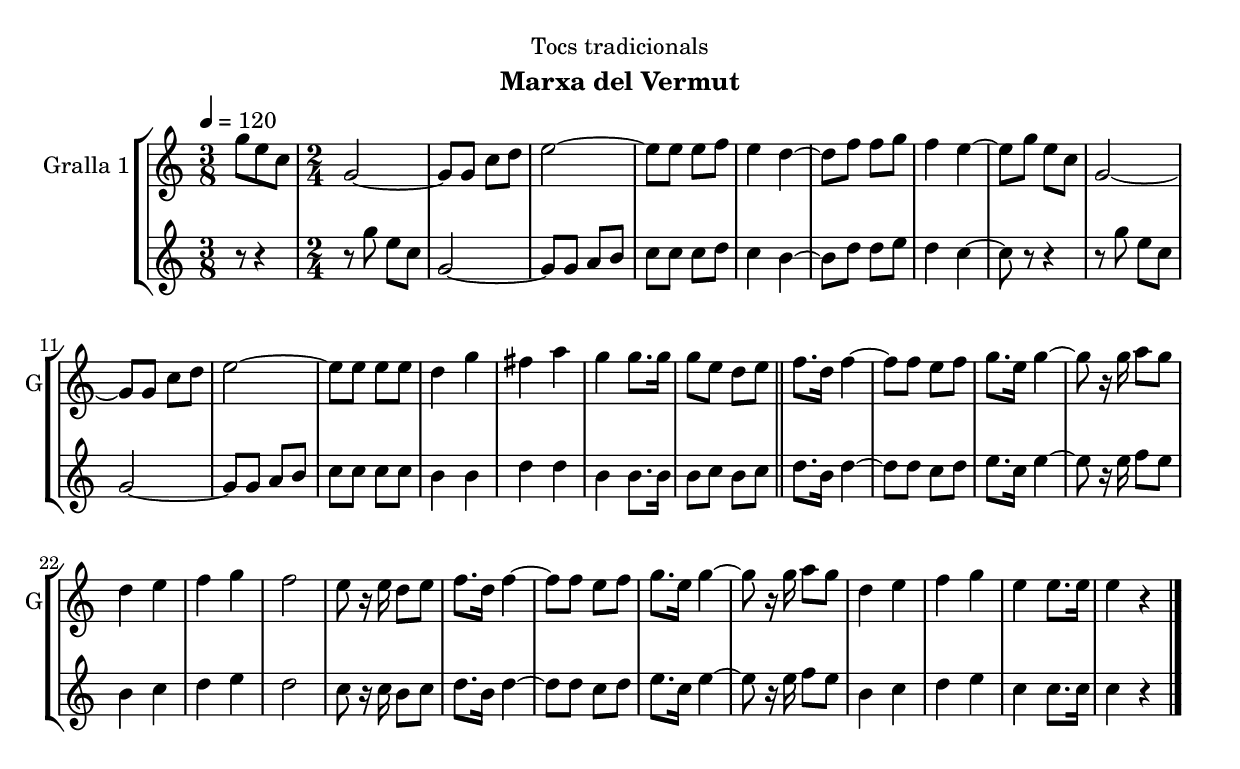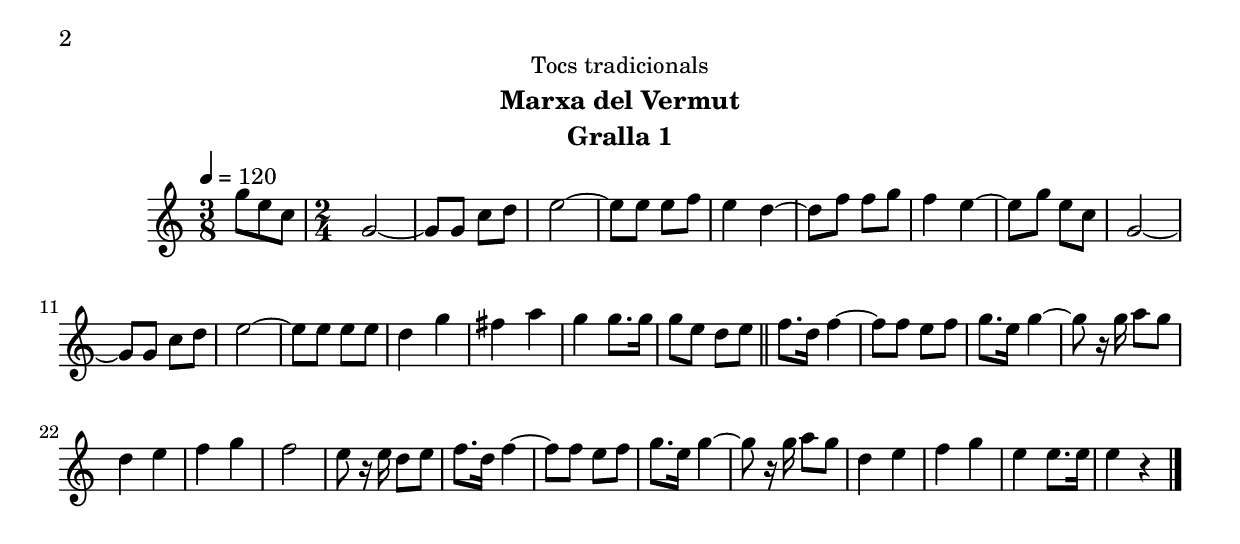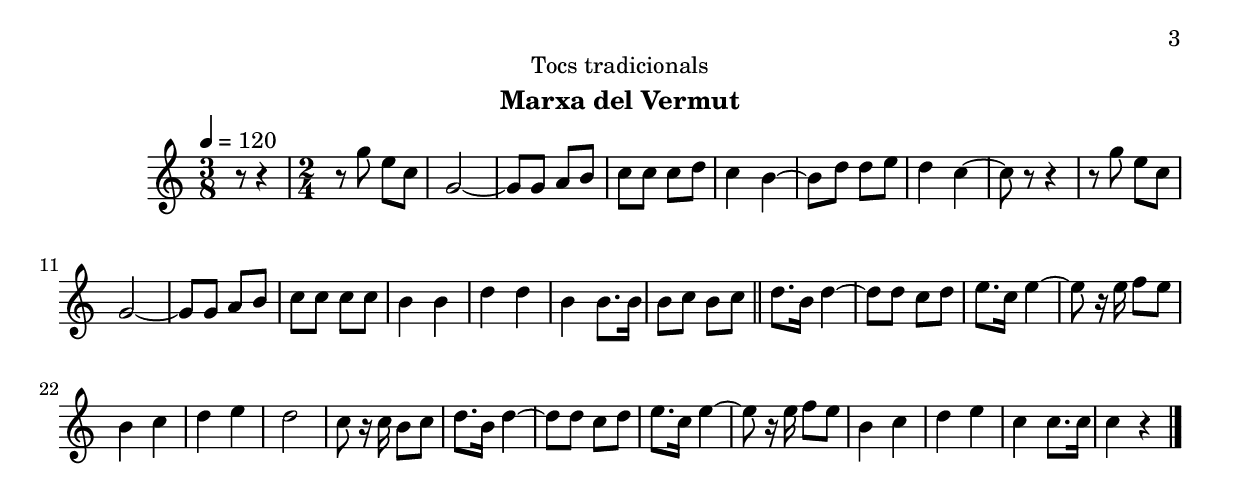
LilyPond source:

\version "2.16.2"

\header {
  dedication="Tocs tradicionals"
  title=""
  subtitle="Marxa del Vermut"
  subsubtitle=""
  poet=""
  meter=""
  piece=""
  composer=""
  arranger=""
  opus=""
  instrument=""
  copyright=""
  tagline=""
}

liniaroAa =
\relative g''
{
  \tempo 4=120
  \clef treble
  \key c \major
  \time 3/8
  g8 e c  |
  \time 2/4   g2 ~  |
  g8 g c d  |
  e2 ~  |
  %05
  e8 e e f  |
  e4 d ~  |
  d8 f f g  |
  f4 e ~  |
  e8 g e c  |
  %10
  g2 ~  |
  g8 g c d  |
  e2 ~  |
  e8 e e e  |
  d4 g  |
  %15
  fis4 a  |
  g4 g8. g16  |
  g8 e d e  \bar "||"
  f8. d16 f4 ~  |
  f8 f e f  |
  %20
  g8. e16 g4 ~  |
  g8 r16 g a8 g  |
  d4 e  |
  f4 g  |
  f2  |
  %25
  e8 r16 e d8 e  |
  f8. d16 f4 ~  |
  f8 f e f  |
  g8. e16 g4 ~  |
  g8 r16 g a8 g  |
  %30
  d4 e  |
  f4 g  |
  e4 e8. e16  |
  e4 r4  \bar "|." % kompletite
}

liniaroAb =
\relative g''
{
  \tempo 4=120
  \clef treble
  \key c \major
  \time 3/8
  r8 r4  |
  \time 2/4   r8 g e c  |
  g2 ~  |
  g8 g a b  |
  %05
  c8 c c d  |
  c4 b ~  |
  b8 d d e  |
  d4 c ~  |
  c8 r r4  |
  %10
  r8 g' e c  |
  g2 ~  |
  g8 g a b  |
  c8 c c c  |
  b4 b  |
  %15
  d4 d  |
  b4 b8. b16  |
  b8 c b c  \bar "||"
  d8. b16 d4 ~  |
  d8 d c d  |
  %20
  e8. c16 e4 ~  |
  e8 r16 e f8 e  |
  b4 c  |
  d4 e  |
  d2  |
  %25
  c8 r16 c b8 c  |
  d8. b16 d4 ~  |
  d8 d c d  |
  e8. c16 e4 ~  |
  e8 r16 e f8 e  |
  %30
  b4 c  |
  d4 e  |
  c4 c8. c16  |
  c4 r4  \bar "|." % kompletite
}

\bookpart {
  \score {
    \new StaffGroup {
      \override Score.RehearsalMark #'self-alignment-X = #LEFT
      <<
        \new Staff \with {instrumentName = #"Gralla 1" shortInstrumentName = #"G"} \liniaroAa
        \new Staff \with {instrumentName = #"" shortInstrumentName = #" "} \liniaroAb
      >>
    }
    \layout {}
  }
  \score { \unfoldRepeats
    \new StaffGroup {
      \override Score.RehearsalMark #'self-alignment-X = #LEFT
      <<
        \new Staff \with {instrumentName = #"Gralla 1" shortInstrumentName = #"G"} \liniaroAa
        \new Staff \with {instrumentName = #"" shortInstrumentName = #" "} \liniaroAb
      >>
    }
    \midi {
      \set Staff.midiInstrument = "oboe"
      \set DrumStaff.midiInstrument = "drums"
    }
  }
}

\bookpart {
  \header {instrument="Gralla 1"}
  \score {
    \new StaffGroup {
      \override Score.RehearsalMark #'self-alignment-X = #LEFT
      <<
        \new Staff \liniaroAa
      >>
    }
    \layout {}
  }
  \score { \unfoldRepeats
    \new StaffGroup {
      \override Score.RehearsalMark #'self-alignment-X = #LEFT
      <<
        \new Staff \liniaroAa
      >>
    }
    \midi {
      \set Staff.midiInstrument = "oboe"
      \set DrumStaff.midiInstrument = "drums"
    }
  }
}

\bookpart {
  \header {instrument=""}
  \score {
    \new StaffGroup {
      \override Score.RehearsalMark #'self-alignment-X = #LEFT
      <<
        \new Staff \liniaroAb
      >>
    }
    \layout {}
  }
  \score { \unfoldRepeats
    \new StaffGroup {
      \override Score.RehearsalMark #'self-alignment-X = #LEFT
      <<
        \new Staff \liniaroAb
      >>
    }
    \midi {
      \set Staff.midiInstrument = "oboe"
      \set DrumStaff.midiInstrument = "drums"
    }
  }
}

